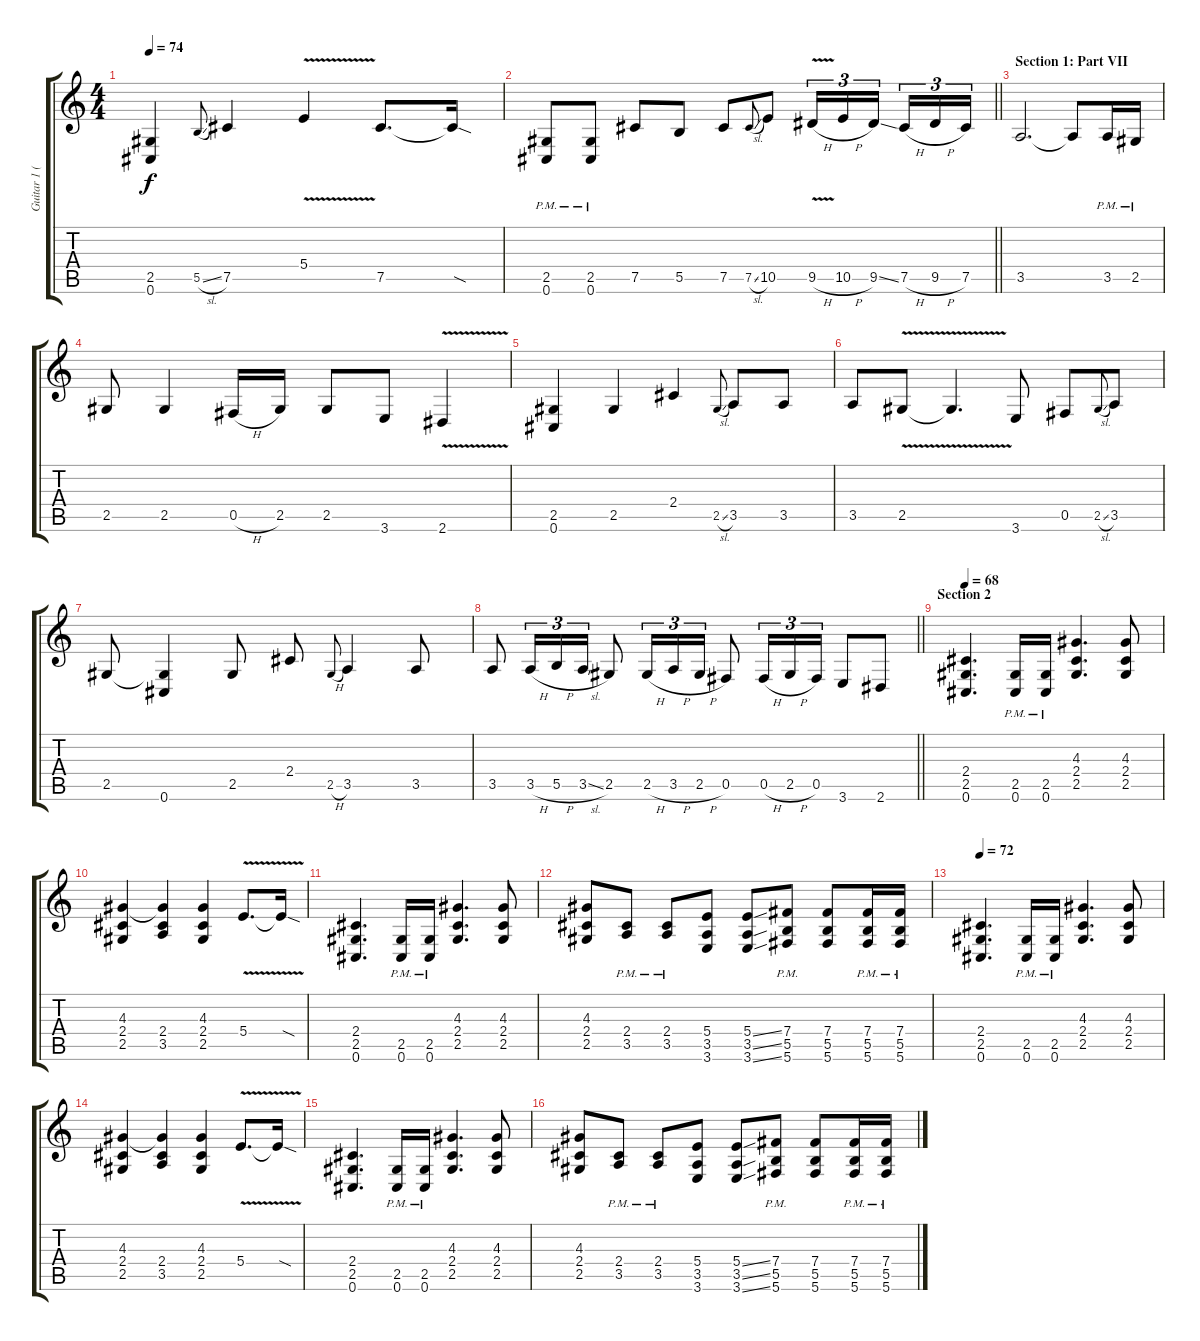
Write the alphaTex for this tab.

\track ("Guitar 1 (Distortion)" "Guitar 1 (") {instrument distortionguitar}
\staff {score tabs}
\tuning (Db4 Ab3 E3 B2 Gb2 Db2) {hide}
\ts (4 4)
\tempo 74
\clef g2
\ks c
(2.5 0.6).4{dy f} 5.5{sl}.8{gr onbeat} 7.5.4 5.4{v}.4 7.5.8{d} 7.5{sod t}.16 |
\barLineRight lightlight
(2.5{pm} 0.6{pm}).8 (2.5{pm} 0.6{pm}).8 7.5.8 5.5.8 7.5.8 7.5{sl}.8{gr onbeat} 10.5.8 9.5{v h}.16{tu (3 2)} 10.5{h}.16{tu (3 2)} 9.5{ss}.16{tu (3 2) beam splitsecondary} 7.5{h}.16{tu (3 2)} 9.5{h}.16{tu (3 2)} 7.5.16{tu (3 2)} |
\section ("" "Section 1: Part VII")
3.5.2{d balance 4} 3.5{t}.8 3.5{pm}.16 2.5{pm}.16 |
2.5.8 2.5.4 0.5{h}.16 2.5.16 2.5.8 3.6.8 2.6{v}.4 |
(2.5 0.6).4 2.5.4 2.4.4 2.5{sl}.8{gr onbeat} 3.5.8 3.5.8 |
3.5.8 2.5{v}.8 2.5{t}.4{d} 3.6.8 0.5.8 2.5{sl}.8{gr onbeat} 3.5.8 |
2.5.8 (2.5{t} 0.6).4 2.5.8 2.4.8 2.5{h}.8{gr onbeat} 3.5.4 3.5.8 |
\barLineRight lightlight
3.5.8 3.5{h}.16{tu (3 2)} 5.5{h}.16{tu (3 2)} 3.5{sl}.16{tu (3 2)} 2.5.8 2.5{h}.16{tu (3 2)} 3.5{h}.16{tu (3 2)} 2.5{h}.16{tu (3 2)} 0.5.8 0.5{h}.16{tu (3 2)} 2.5{h}.16{tu (3 2)} 0.5.16{tu (3 2)} 3.6.8 2.6.8 |
\section ("" "Section 2")
\tempo 68
(2.4 2.5 0.6).4{d balance 8} (2.5{pm} 0.6{pm}).16 (2.5{pm} 0.6{pm}).16 (4.3 2.4 2.5).4{d} (4.3 2.4 2.5).8 |
(4.3 2.4 2.5).4 (4.3{t} 2.4 3.5).4 (4.3 2.4 2.5).4 5.4{v}.8{d} 5.4{sod t}.16 |
(2.4 2.5 0.6).4{d} (2.5{pm} 0.6{pm}).16 (2.5{pm} 0.6{pm}).16 (4.3 2.4 2.5).4{d} (4.3 2.4 2.5).8 |
(4.3 2.4 2.5).8 (2.4{pm} 3.5{pm}).8 (2.4{pm} 3.5{pm}).8 (5.4 3.5 3.6).8 (5.4{ss} 3.5{ss} 3.6{ss}).8 (7.4{pm} 5.5{pm} 5.6{pm}).8 (7.4 5.5 5.6).8 (7.4{pm} 5.5{pm} 5.6{pm}).16 (7.4{pm} 5.5{pm} 5.6{pm}).16 |
\tempo 72
(2.4 2.5 0.6).4{d} (2.5{pm} 0.6{pm}).16 (2.5{pm} 0.6{pm}).16 (4.3 2.4 2.5).4{d} (4.3 2.4 2.5).8 |
(4.3 2.4 2.5).4 (4.3{t} 2.4 3.5).4 (4.3 2.4 2.5).4 5.4{v}.8{d} 5.4{sod t}.16 |
(2.4 2.5 0.6).4{d} (2.5{pm} 0.6{pm}).16 (2.5{pm} 0.6{pm}).16 (4.3 2.4 2.5).4{d} (4.3 2.4 2.5).8 |
(4.3 2.4 2.5).8 (2.4{pm} 3.5{pm}).8 (2.4{pm} 3.5{pm}).8 (5.4 3.5 3.6).8 (5.4{ss} 3.5{ss} 3.6{ss}).8 (7.4{pm} 5.5{pm} 5.6{pm}).8 (7.4 5.5 5.6).8 (7.4{pm} 5.5{pm} 5.6{pm}).16 (7.4{pm} 5.5{pm} 5.6{pm}).16
